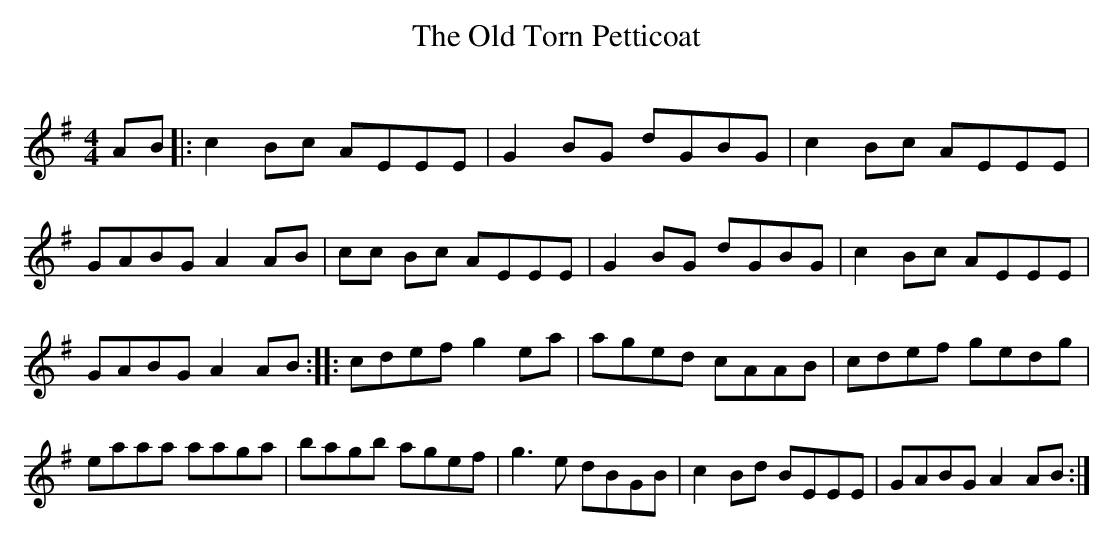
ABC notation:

X:1
T:The Old Torn Petticoat
C:
M:4/4
L:1/8
K:G
AB |:c2 Bc AEEE |G2 BG dGBG |c2 Bc AEEE |GABG A2 AB |cc Bc AEEE |G2 BG dGBG |c2 Bc AEEE |GABG A2 AB ::cdef g2 ea |aged cAAB |cdef gedg |eaaa aaga |bagb agef |g3 e dBGB |c2 Bd BEEE |GABG A2 AB :|
